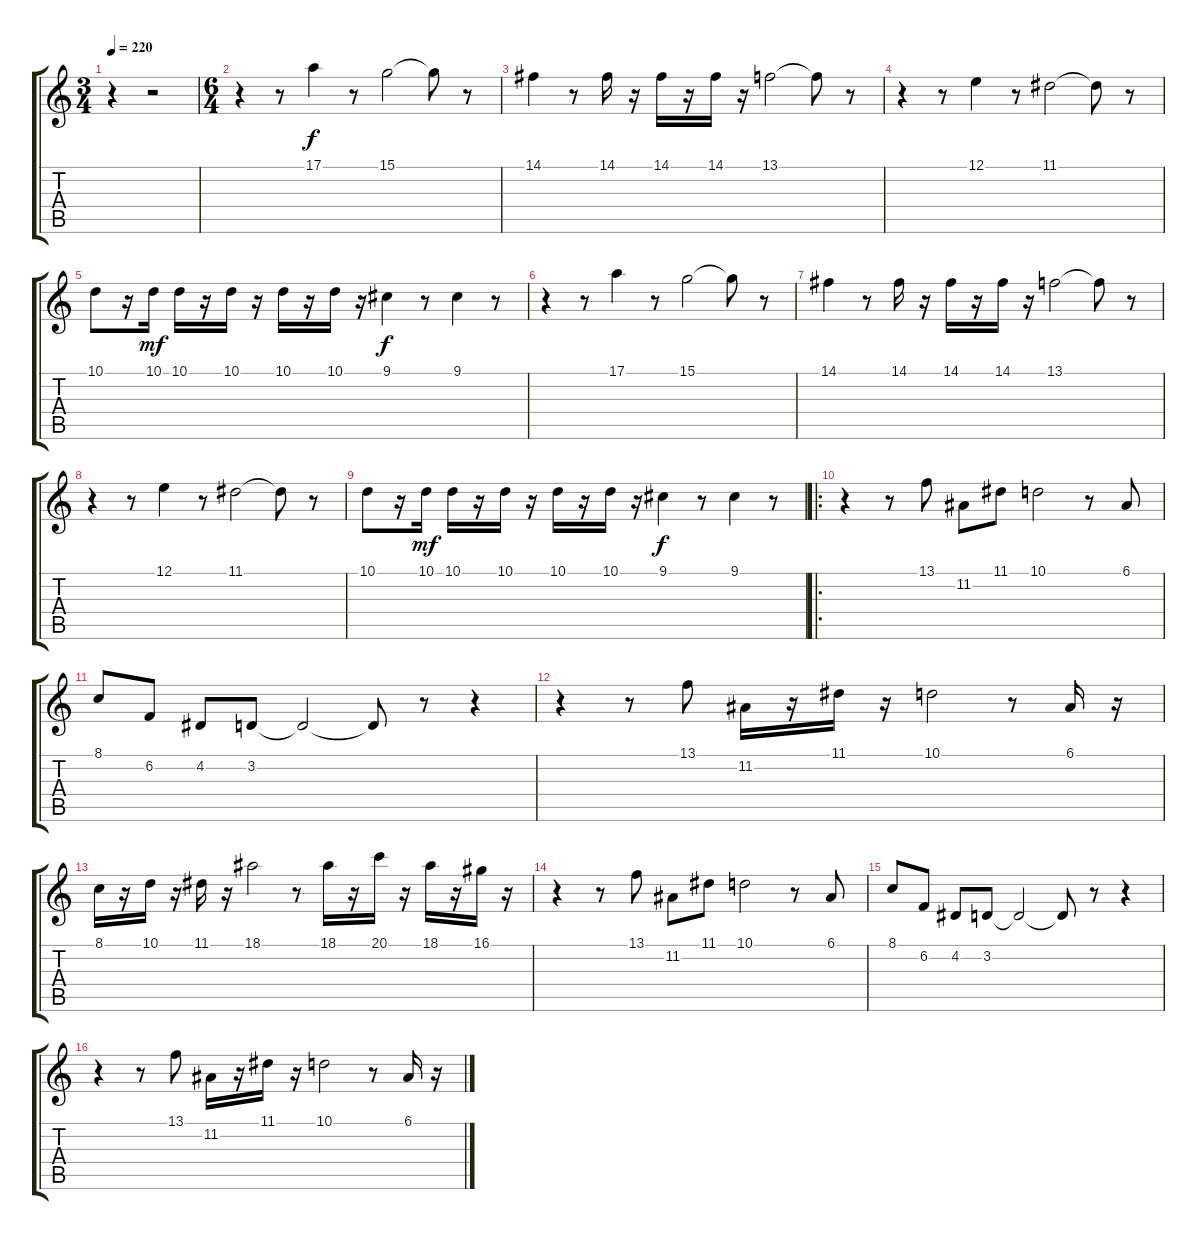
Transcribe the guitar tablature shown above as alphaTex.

\track "" {instrument trumpet}
\staff {score tabs}
\tuning (E4 B3 G3 D3 A2 E2) {hide}
\ts (3 4)
\tempo 220
\clef g2
\ks c
r.4{dy f instrument trumpet} r.2 |
\ts (6 4)
r.4 r.8 17.1.4 r.8 15.1.2 15.1{t}.8 r.8 |
14.1.4 r.8 14.1.16 r.16 14.1.16 r.16 14.1.16 r.16 13.1.2 13.1{t}.8 r.8 |
r.4 r.8 12.1.4 r.8 11.1.2 11.1{t}.8 r.8 |
10.1.8 r.16 10.1.16{dy mf} 10.1.16 r.16 10.1.16 r.16 10.1.16 r.16 10.1.16 r.16 9.1.4{dy f} r.8 9.1.4 r.8 |
r.4 r.8 17.1.4 r.8 15.1.2 15.1{t}.8 r.8 |
14.1.4 r.8 14.1.16 r.16 14.1.16 r.16 14.1.16 r.16 13.1.2 13.1{t}.8 r.8 |
r.4 r.8 12.1.4 r.8 11.1.2 11.1{t}.8 r.8 |
10.1.8 r.16 10.1.16{dy mf} 10.1.16 r.16 10.1.16 r.16 10.1.16 r.16 10.1.16 r.16 9.1.4{dy f} r.8 9.1.4 r.8 |
\ro
r.4 r.8 13.1.8 11.2.8 11.1.8 10.1.2 r.8 6.1.8 |
8.1.8 6.2.8 4.2.8 3.2.8 3.2{t}.2 3.2{t}.8 r.8 r.4 |
r.4 r.8 13.1.8 11.2.16 r.16 11.1.16 r.16 10.1.2 r.8 6.1.16 r.16 |
8.1.16 r.16 10.1.16 r.16 11.1.16 r.16 18.1.2 r.8 18.1.16 r.16 20.1.16 r.16 18.1.16 r.16 16.1.16 r.16 |
r.4 r.8 13.1.8 11.2.8 11.1.8 10.1.2 r.8 6.1.8 |
8.1.8 6.2.8 4.2.8 3.2.8 3.2{t}.2 3.2{t}.8 r.8 r.4 |
r.4 r.8 13.1.8 11.2.16 r.16 11.1.16 r.16 10.1.2 r.8 6.1.16 r.16
